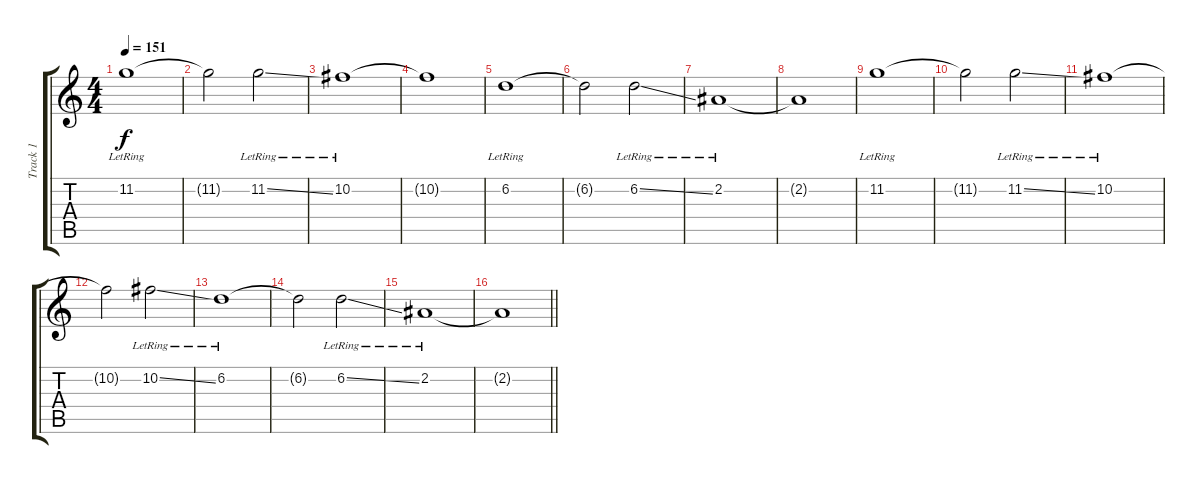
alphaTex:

\track ("Track 1" "Track 1") {instrument distortionguitar}
\staff {score tabs}
\tuning (Db4 Ab3 E3 B2 Gb2 B1) {hide}
\ts (4 4)
\tempo 151
\clef g2
\ks c
11.2{lr}.1{dy f} |
11.2{t}.2 11.2{ss lr}.2 |
10.2{lr}.1 |
10.2{t}.1 |
6.2{lr}.1 |
6.2{t}.2 6.2{ss lr}.2 |
2.2{lr}.1 |
2.2{t}.1 |
11.2{lr}.1 |
11.2{t}.2 11.2{ss lr}.2 |
10.2{lr}.1 |
10.2{t}.2 10.2{ss lr}.2 |
6.2{lr}.1 |
6.2{t}.2 6.2{ss lr}.2 |
2.2{lr}.1 |
\barLineRight lightlight
2.2{t}.1
